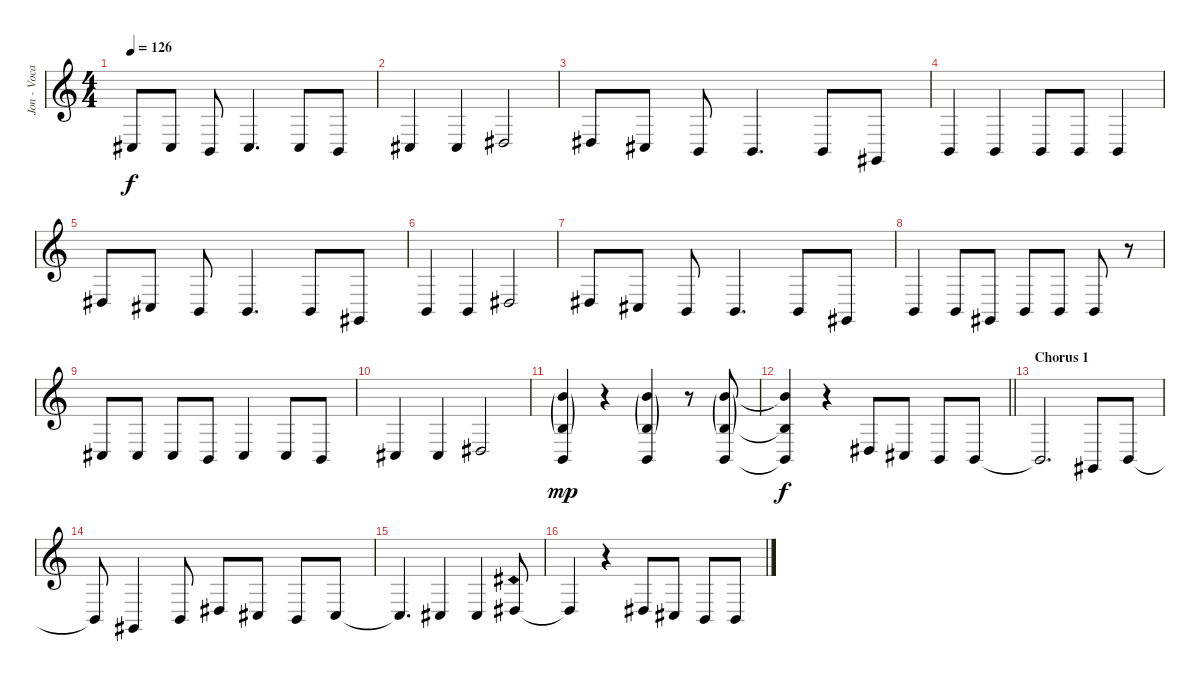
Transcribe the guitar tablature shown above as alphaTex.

\track ("Jon - Vocals" "Jon - Voca") {instrument tangoaccordion}
\staff {score}
\tuning (E4 B3 G3 D3 A2 E2) {hide}
\ts (4 4)
\tempo 126
\clef g2
\ks c
4.5.8{dy f} 4.5.8 2.5.8 4.5.4{d} 4.5.8 2.5.8 |
4.5.4 4.5.4 1.4.2 |
1.4.8 4.5.8 2.5.8 2.5.4{d} 2.5.8 4.6.8 |
2.5.4 2.5.4 2.5.8 2.5.8 2.5.4 |
1.4.8 4.5.8 2.5.8 2.5.4{d} 2.5.8 4.6.8 |
2.5.4 2.5.4 1.4.2 |
1.4.8 4.5.8 2.5.8 2.5.4{d} 2.5.8 4.6.8 |
2.5.4 2.5.8 4.6.8 2.5.8 2.5.8 2.5.8 r.8 |
4.5.8 4.5.8 4.5.8 2.5.8 4.5.4 4.5.8 2.5.8 |
4.5.4 4.5.4 1.4.2 |
(7.1{g} 4.3{g} 2.5).4{dy mp} r.4 (7.1{g} 4.3{g} 2.5).4 r.8 (7.1{g} 4.3{g} 2.5).8 |
\barLineRight lightlight
(7.1{t} 4.3{t} 2.5{t}).4{dy f} r.4 1.4.8{volume 16} 4.5.8 2.5.8 2.5.8 |
\section ("" "Chorus 1")
2.5{t}.2{d} 4.6.8 2.5.8 |
2.5{t}.8 4.6.4 2.5.8 1.4.8 4.5.8 2.5.8 4.5.8 |
4.5{t}.4{d} 4.5.4 4.5.4 1.4{sh 12}.8 |
1.4{t}.4 r.4 1.4.8 4.5.8 2.5.8 2.5.8
